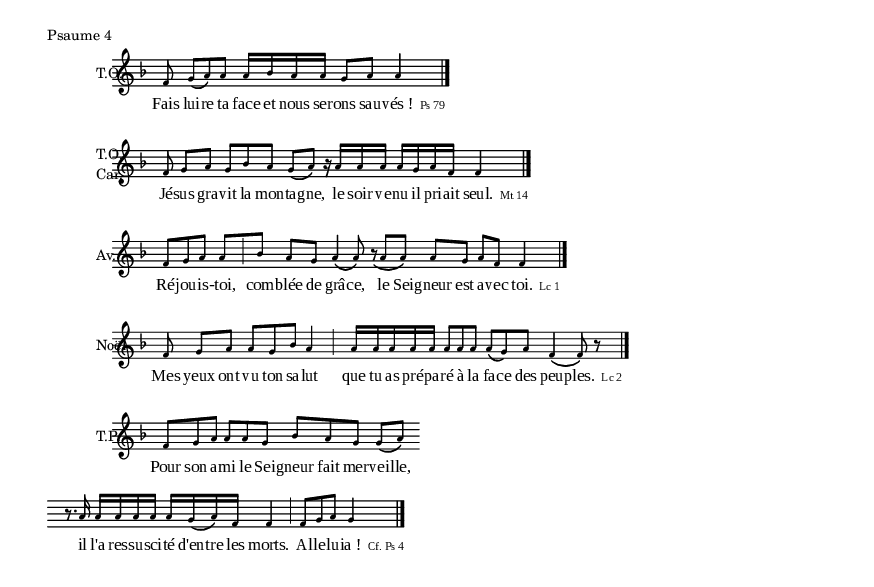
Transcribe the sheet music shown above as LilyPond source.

\version "2.12.0"
 \include "definitions.ly"
\markup {Psaume 4}

\relative a' { 
	\new Staff {
		\cadenzaOn
		\key f \major
		\set Staff.instrumentName = \markup{ \center-column { T.O. } }
		f8
		\times 2/3 { g8[\( a\) a] }
		a16[ bes a a]
		g8[ a]
		a4
		\endBar
	}

	\addlyrics {
		Fais lui -- re ta face et nous ser -- ons sau -- "vés !"

 		\markup { \citation #"Ps 79" } }
	
	
}
\relative a' { 
	\new Staff {
		\cadenzaOn
		\key f \major
		\set Staff.instrumentName = \markup{ \center-column { T.O. Car. } }
		
		f8 g[ a] 
		\times 2/3 { g[ bes a] } g[\( a\)]
		\pespace
		r16 a[ a a] a[ g a f] f4

		
		
		\endBar
	}

	\addlyrics {
		Jé -- sus gra -- vit la mon -- ta -- gne, le soir ve -- nu il pri -- ait seul.
 		\markup { \citation #"Mt 14" } }
	
	
}
\relative a' { 
	\new Staff {
		\cadenzaOn
		\key f \major
		\set Staff.instrumentName = \markup{ \center-column { Av. } }
		
		\times 2/3 { f8[ g a] } 
		a[ \pespace \cesure \pespace bes]
		a[ g]
		\times 2/3 { a4\( a8\) }	\pespace 
		\times 2/3 { r8_\( a[ a]\) } a[ g] a[ f] f4		
		
		\endBar
	}

	\addlyrics {
		Ré -- jou -- is --  -toi, com -- blée de grâ -- ce, le Sei -- gneur est a -- vec toi. 

 		\markup { \citation #"Lc 1" } }
	
	
}
\relative a' { 
	\new Staff {
		\cadenzaOn
		\key f \major
		\set Staff.instrumentName = \markup{ \center-column { Noël } }
		
		f8
		g[ a]
		\times 2/3 { a8[  g bes] } 
		a4 \pespace \cesure \pespace
		\times 2/5 { a16[ a a a a] }
		\times 2/3 { a8[ a a] }
		\times 2/3 { a8[\( g\) a] }
		f4\( f8\) r

		
		\endBar
	}

	\addlyrics {
		Mes yeux ont vu ton sa -- lut que tu as pré -- pa -- ré à la fa -- ce des peu -- ples. 
 		\markup { \citation #"Lc 2" } }
	
	
}
\relative a' { 
	\new Staff {
		\cadenzaOn
		\key f \major
		\set Staff.instrumentName = \markup{ \center-column { T.P. } }
		
		\times 2/3 { f8[ g a] } 
		\times 2/3 { a8[ a g] }
		\times 2/3 { bes8[ a g] }
		g[\( a\)]
		\indentLine \espace r8. a16 a16[ a a a] a[ g\( a\) f] f4
		\cesure
		\times 2/3 { f8[ g a] } g4

		\endBar
	}

	\addlyrics {
		Pour son a -- mi le Sei -- gneur fait mer -- vei -- lle, il l'a res -- su -- sci -- té d'en -- tre les morts. " Al" -- le -- lu -- "ia !"
 		\markup { \citation #"Cf. Ps 4" } }
	
	
}
